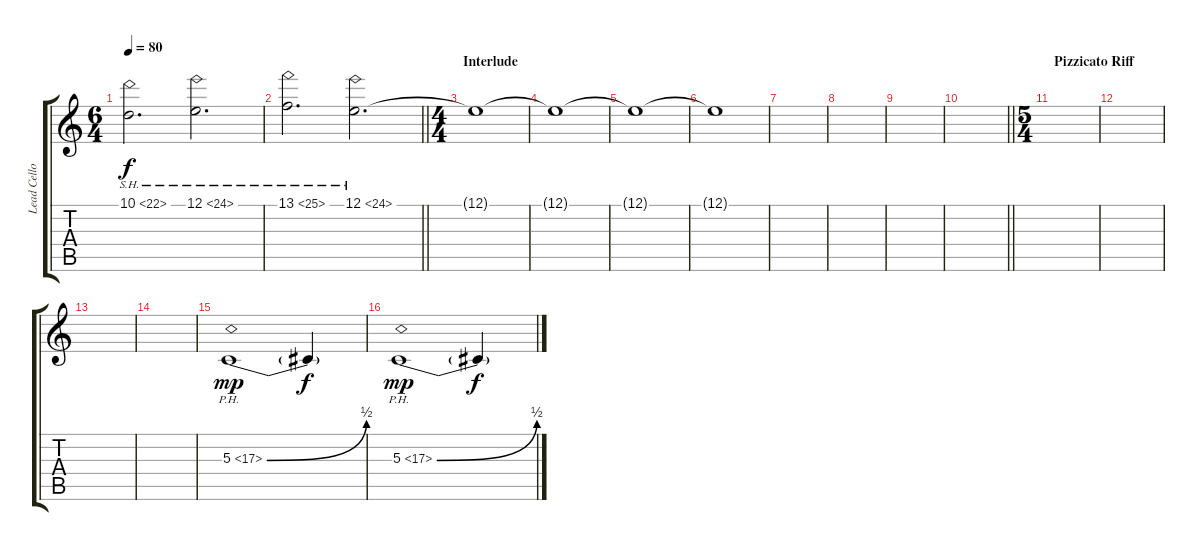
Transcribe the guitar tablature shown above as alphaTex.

\track ("Lead Cello" "Lead Cello") {instrument cello}
\staff {score tabs}
\tuning (E4 B3 G3 D3 A2 E2) {hide}
\ts (6 4)
\tempo 80
\clef g2
\ks c
10.1{sh 12}.2{d dy f} 12.1{sh 12}.2{d} |
\barLineRight lightlight
13.1{sh 12}.2{d} 12.1{sh 12}.2{d} |
\ts (4 4)
\section ("" "Interlude")
12.1{t}.1 |
12.1{t}.1 |
12.1{t}.1 |
12.1{t}.1{volume 0} |
|
|
|
\barLineRight lightlight
|
\ts (5 4)
\section ("" "Pizzicato Riff")
|
|
|
|
5.3{be (bend 0 0 60 2) ph 12}.1{dy mp} 5.3{t}.4{dy f} |
5.3{be (bend 0 0 60 2) ph 12}.1{dy mp} 5.3{t}.4{dy f}
